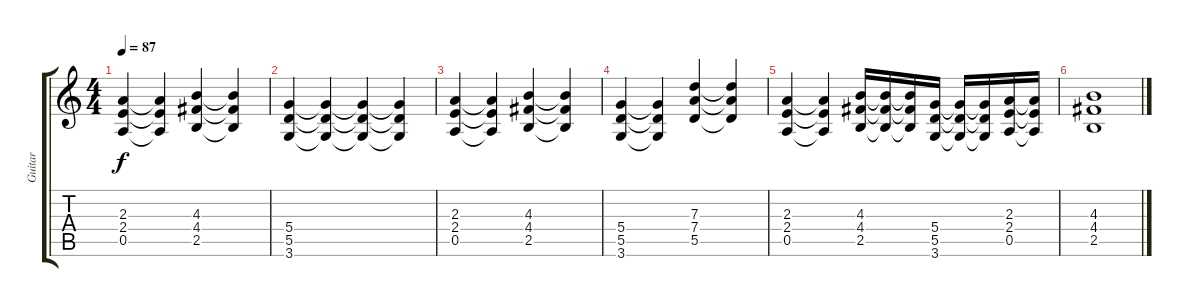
\track ("Guitar" "Guitar") {instrument distortionguitar}
\staff {score tabs}
\tuning (E4 B3 G3 D3 A2 E2) {hide}
\ts (4 4)
\tempo 87
\clef g2
\ks c
(2.3 2.4 0.5).4{dy f} (2.3{t} 2.4{t} 0.5{t}).4 (4.3 4.4 2.5).4 (4.3{t} 4.4{t} 2.5{t}).4 |
(5.4 5.5 3.6).4 (5.4{t} 5.5{t} 3.6{t}).4 (5.4{t} 5.5{t} 3.6{t}).4 (5.4{t} 5.5{t} 3.6{t}).4 |
(2.3 2.4 0.5).4 (2.3{t} 2.4{t} 0.5{t}).4 (4.3 4.4 2.5).4 (4.3{t} 4.4{t} 2.5{t}).4 |
(5.4 5.5 3.6).4 (5.4{t} 5.5{t} 3.6{t}).4 (7.3 7.4 5.5).4 (7.3{t} 7.4{t} 5.5{t}).4 |
(2.3 2.4 0.5).4 (2.3{t} 2.4{t} 0.5{t}).4 (4.3 4.4 2.5).16 (4.3{t} 4.4{t} 2.5{t}).16 (4.3{t} 4.4{t} 2.5{t}).16 (5.4 5.5 3.6).16 (5.4{t} 5.5{t} 3.6{t}).16 (5.4{t} 5.5{t} 3.6{t}).16 (2.3 2.4 0.5).16 (2.3{t} 2.4{t} 0.5{t}).16 |
(4.3 4.4 2.5).1
